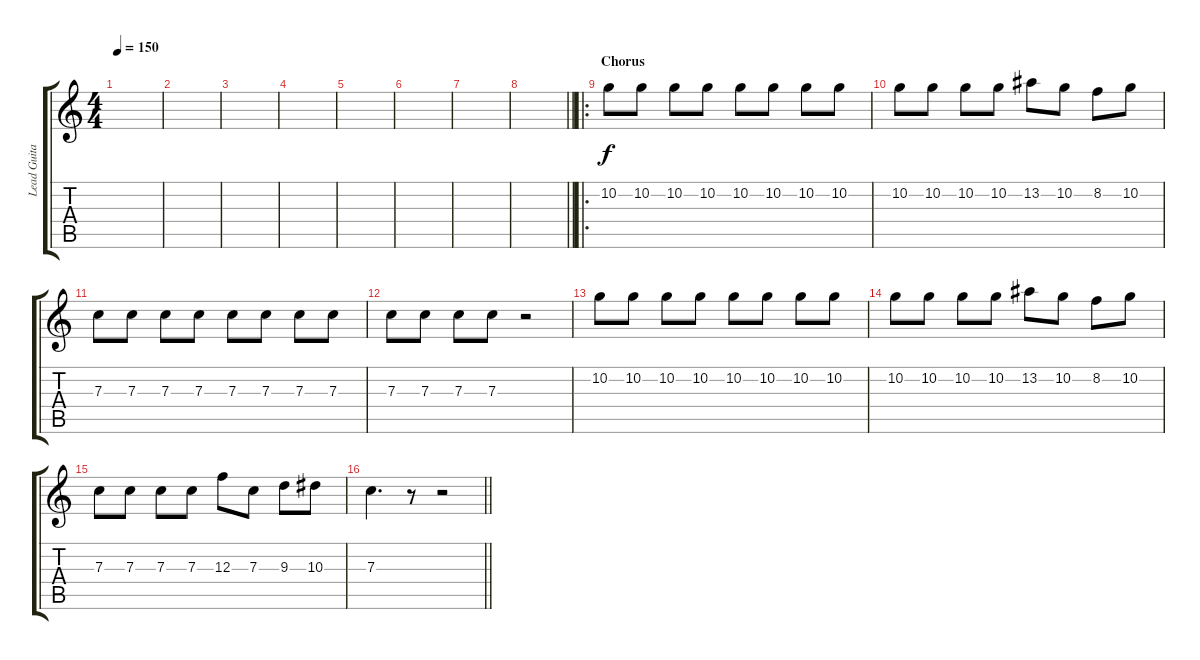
\track ("Lead Guitar" "Lead Guita") {instrument distortionguitar}
\staff {score tabs}
\tuning (D4 A3 F3 C3 G2 C2) {hide}
\ts (4 4)
\tempo 150
\clef g2
\ks c
|
|
|
|
|
|
|
\barLineRight lightlight
|
\ro
\section ("" "Chorus")
10.2.8{volume 7} 10.2.8 10.2.8 10.2.8 10.2.8 10.2.8 10.2.8 10.2.8 |
10.2.8 10.2.8 10.2.8 10.2.8 13.2.8 10.2.8 8.2.8 10.2.8 |
7.3.8 7.3.8 7.3.8 7.3.8 7.3.8 7.3.8 7.3.8 7.3.8 |
7.3.8 7.3.8 7.3.8 7.3.8 r.2 |
10.2.8 10.2.8 10.2.8 10.2.8 10.2.8 10.2.8 10.2.8 10.2.8 |
10.2.8 10.2.8 10.2.8 10.2.8 13.2.8 10.2.8 8.2.8 10.2.8 |
7.3.8 7.3.8 7.3.8 7.3.8 12.3.8 7.3.8 9.3.8 10.3.8 |
\barLineRight lightlight
7.3.4{d} r.8 r.2
